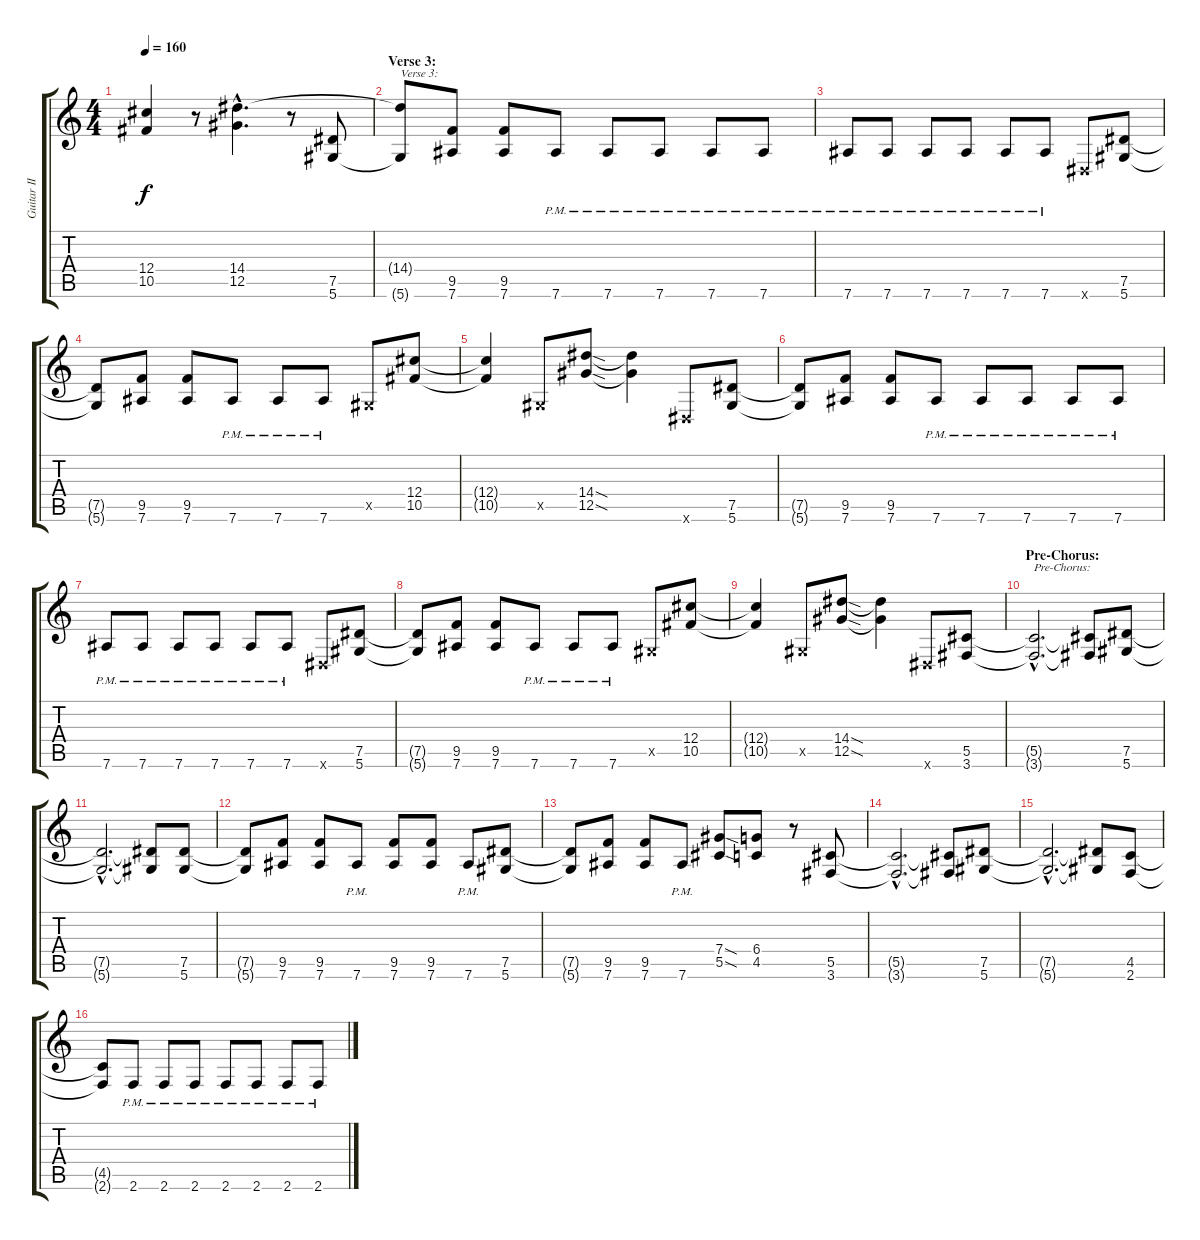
\track ("Guitar II" "Guitar II") {instrument distortionguitar}
\staff {score tabs}
\tuning (Eb4 Bb3 Gb3 Db3 Ab2 Eb2) {hide}
\ts (4 4)
\tempo 160
\clef g2
\ks c
(12.4{t} 10.5{t}).4{dy f} r.8 (14.4{hac} 12.5{hac}).4{d} r.8 (7.5 5.6).8 |
\section ("" "Verse 3:")
(14.4{t} 5.6{t}).8{txt "Verse 3:"} (9.5 7.6).8 (9.5 7.6).8 7.6{pm}.8 7.6{pm}.8 7.6{pm}.8 7.6{pm}.8 7.6{pm}.8 |
7.6{pm}.8 7.6{pm}.8 7.6{pm}.8 7.6{pm}.8 7.6{pm}.8 7.6{pm}.8 0.6{x}.8 (7.5 5.6).8 |
(7.5{t} 5.6{t}).8 (9.5 7.6).8 (9.5 7.6).8 7.6{pm}.8 7.6{pm}.8 7.6{pm}.8 0.5{x}.8 (12.4 10.5).8 |
(12.4{t} 10.5{t}).4 0.5{x}.8 (14.4{sod} 12.5{sod}).8 (14.4{t} 12.5{t}).4 0.6{x}.8 (7.5 5.6).8 |
(7.5{t} 5.6{t}).8 (9.5 7.6).8 (9.5 7.6).8 7.6{pm}.8 7.6{pm}.8 7.6{pm}.8 7.6{pm}.8 7.6{pm}.8 |
7.6{pm}.8 7.6{pm}.8 7.6{pm}.8 7.6{pm}.8 7.6{pm}.8 7.6{pm}.8 0.6{x}.8 (7.5 5.6).8 |
(7.5{t} 5.6{t}).8 (9.5 7.6).8 (9.5 7.6).8 7.6{pm}.8 7.6{pm}.8 7.6{pm}.8 0.5{x}.8 (12.4 10.5).8 |
(12.4{t} 10.5{t}).4 0.5{x}.8 (14.4{sod} 12.5{sod}).8 (14.4{t} 12.5{t}).4 0.6{x}.8 (5.5 3.6).8 |
\section ("" "Pre-Chorus:")
(5.5{hac t} 3.6{hac t}).2{d txt "Pre-Chorus:"} (5.5{t} 3.6{t}).8 (7.5 5.6).8 |
(7.5{hac t} 5.6{hac t}).2{d} (7.5{t} 5.6{t}).8 (7.5 5.6).8 |
(7.5{t} 5.6{t}).8 (9.5 7.6).8 (9.5 7.6).8 7.6{pm}.8 (9.5 7.6).8 (9.5 7.6).8 7.6{pm}.8 (7.5 5.6).8 |
(7.5{t} 5.6{t}).8 (9.5 7.6).8 (9.5 7.6).8 7.6{pm}.8 (7.4{sod} 5.5{sod}).8 (6.4 4.5).8 r.8 (5.5 3.6).8 |
(5.5{hac t} 3.6{hac t}).2{d} (5.5{t} 3.6{t}).8 (7.5 5.6).8 |
(7.5{hac t} 5.6{hac t}).2{d} (7.5{t} 5.6{t}).8 (4.5 2.6).8 |
(4.5{t} 2.6{t}).8 2.6{pm}.8 2.6{pm}.8 2.6{pm}.8 2.6{pm}.8 2.6{pm}.8 2.6{pm}.8 2.6{pm}.8
